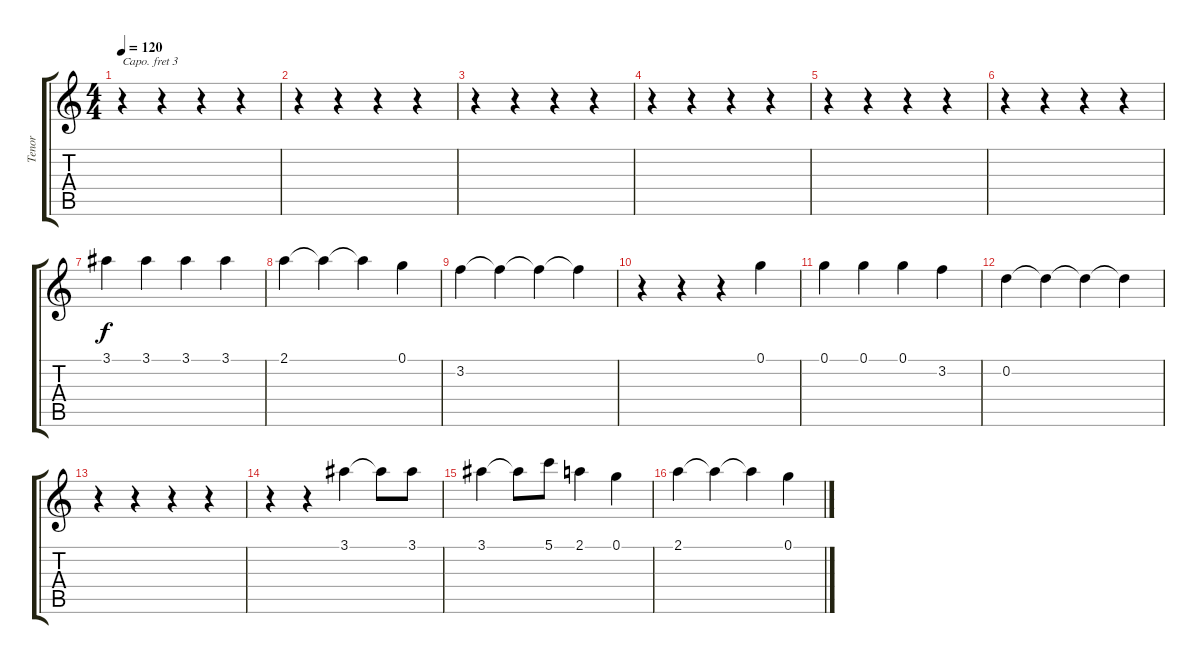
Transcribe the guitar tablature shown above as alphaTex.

\track ("Tenor" "Tenor") {instrument acousticguitarsteel}
\staff {score tabs}
\capo 3
\tuning (E4 B3 G3 D3 A2 E2) {hide}
\ts (4 4)
\tempo 120
\clef g2
\ks c
r.4{dy f} r.4 r.4 r.4 |
r.4 r.4 r.4 r.4 |
r.4 r.4 r.4 r.4 |
r.4 r.4 r.4 r.4 |
r.4 r.4 r.4 r.4 |
r.4 r.4 r.4 r.4 |
3.1.4 3.1.4 3.1.4 3.1.4 |
2.1.4 2.1{t}.4 2.1{t}.4 0.1.4 |
3.2.4 3.2{t}.4 3.2{t}.4 3.2{t}.4 |
r.4 r.4 r.4 0.1.4 |
0.1.4 0.1.4 0.1.4 3.2.4 |
0.2.4 0.2{t}.4 0.2{t}.4 0.2{t}.4 |
r.4 r.4 r.4 r.4 |
r.4 r.4 3.1.4 3.1{t}.8 3.1.8 |
3.1.4 3.1{t}.8 5.1.8 2.1.4 0.1.4 |
2.1.4 2.1{t}.4 2.1{t}.4 0.1.4
